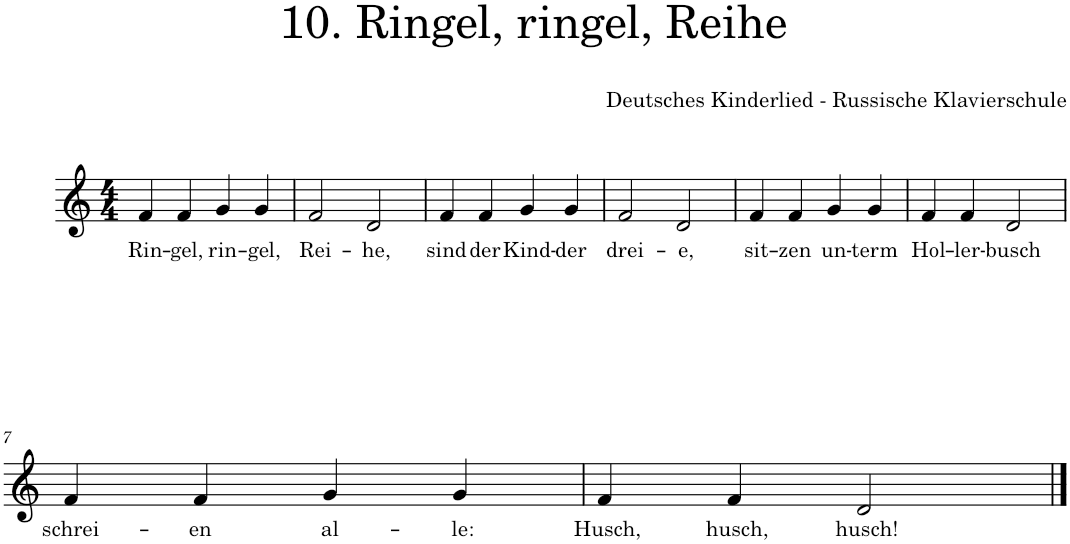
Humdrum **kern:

**kern	**text
*part1	*part1
*staff1	*staff1
*I"Piano	*
*I'Pno.	*
*clefG2	*
*k[]	*
*M4/4	*
=1	=1
!	!LO:LY:b
4f/	Rin-
!	!LO:LY:b
4f/	-gel,
!	!LO:LY:b
4g/	rin-
!	!LO:LY:b
4g/	-gel,
=2	=2
!	!LO:LY:b
2f/	Rei-
!	!LO:LY:b
2d/	-he,
=3	=3
!	!LO:LY:b
4f/	sind
!	!LO:LY:b
4f/	der
!	!LO:LY:b
4g/	Kind-
!	!LO:LY:b
4g/	-der
=4	=4
!	!LO:LY:b
2f/	drei-
!	!LO:LY:b
2d/	-e,
=5	=5
!	!LO:LY:b
4f/	sit-
!	!LO:LY:b
4f/	-zen
!	!LO:LY:b
4g/	un-
!	!LO:LY:b
4g/	-term
=6	=6
!	!LO:LY:b
4f/	Hol-
!	!LO:LY:b
4f/	-ler-
!	!LO:LY:b
2d/	-busch
!!LO:LB:g=z
=7	=7
!	!LO:LY:b
4f/	schrei-
!	!LO:LY:b
4f/	-en
!	!LO:LY:b
4g/	al-
!	!LO:LY:b
4g/	-le:
=8	=8
!	!LO:LY:b
4f/	Husch,
!	!LO:LY:b
4f/	husch,
!	!LO:LY:b
2d/	husch!
==	==
*-	*-
